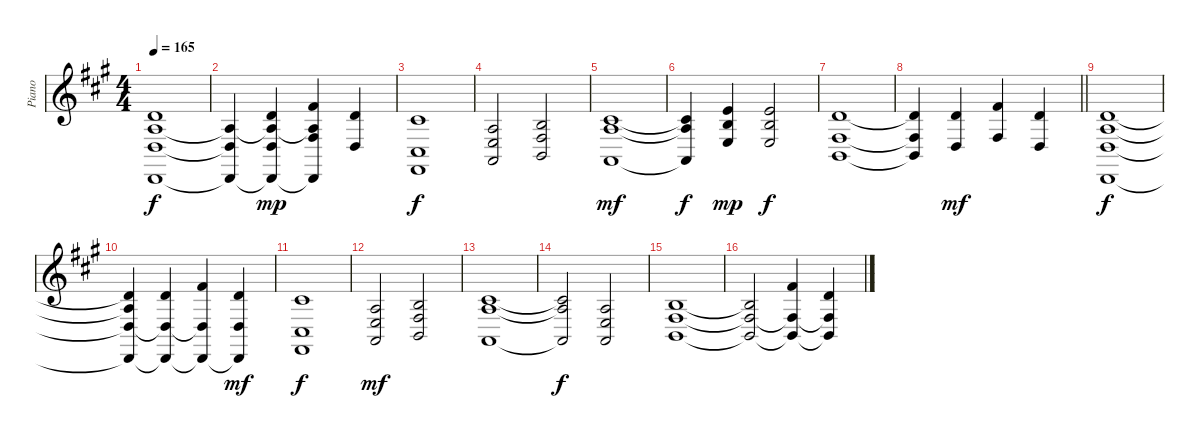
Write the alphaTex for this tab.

\track ("Piano" "Piano") {instrument acousticgrandpiano}
\staff {score}
\tuning (E4 B3 G3 D3 A2 Db2) {hide}
\ts (4 4)
\tempo 165
\clef g2
\ks a
(3.2 2.3 0.4 1.6).1{dy f} |
(2.3{t} 0.4{t} 1.6{t}).4 (3.2 2.3{t} 5.5 1.6{t}).4{dy mp} (7.2 2.3{t} 9.5 1.6{t}).4 (7.3 0.4).4 |
(6.3 4.5 5.6).1{dy f} |
(2.3 2.4 0.5).2 (0.2 4.4 2.5).2 |
(2.2 2.3 0.5).1{dy mf} |
(2.2{t} 2.3{t} 0.5{t}).4{dy f} (0.1 0.2 2.4).4{dy mp} (0.1 0.2 2.4).2{dy f} |
(3.2 4.4 2.5).1 |
\barLineRight lightlight
(3.2{t} 4.4{t} 2.5{t}).4 (3.2 0.4).4{dy mf} (2.1 4.4).4 (3.2 0.4).4 |
(3.2 2.3 0.4 1.6).1{dy f} |
(3.2{t} 2.3{t} 0.4{t} 1.6{t}).4 (3.2 0.4{t} 1.6{t}).4 (2.1 0.4{t} 1.6{t}).4 (3.2 0.4 1.6{t}).4{dy mf} |
(6.3 4.5 5.6).1{dy f} |
(2.3 2.4 0.5).2{dy mf} (0.2 4.4 2.5).2 |
(2.2 2.3 0.5).1 |
(2.2{t} 2.3{t} 0.5{t}).2{dy f} (2.3 2.4 0.5).2 |
(0.2 4.4 2.5).1 |
(0.2{t} 4.4{t} 2.5{t}).2 (11.3 4.4{t} 2.5{t}).4 (7.3 4.4{t} 2.5{t}).4
